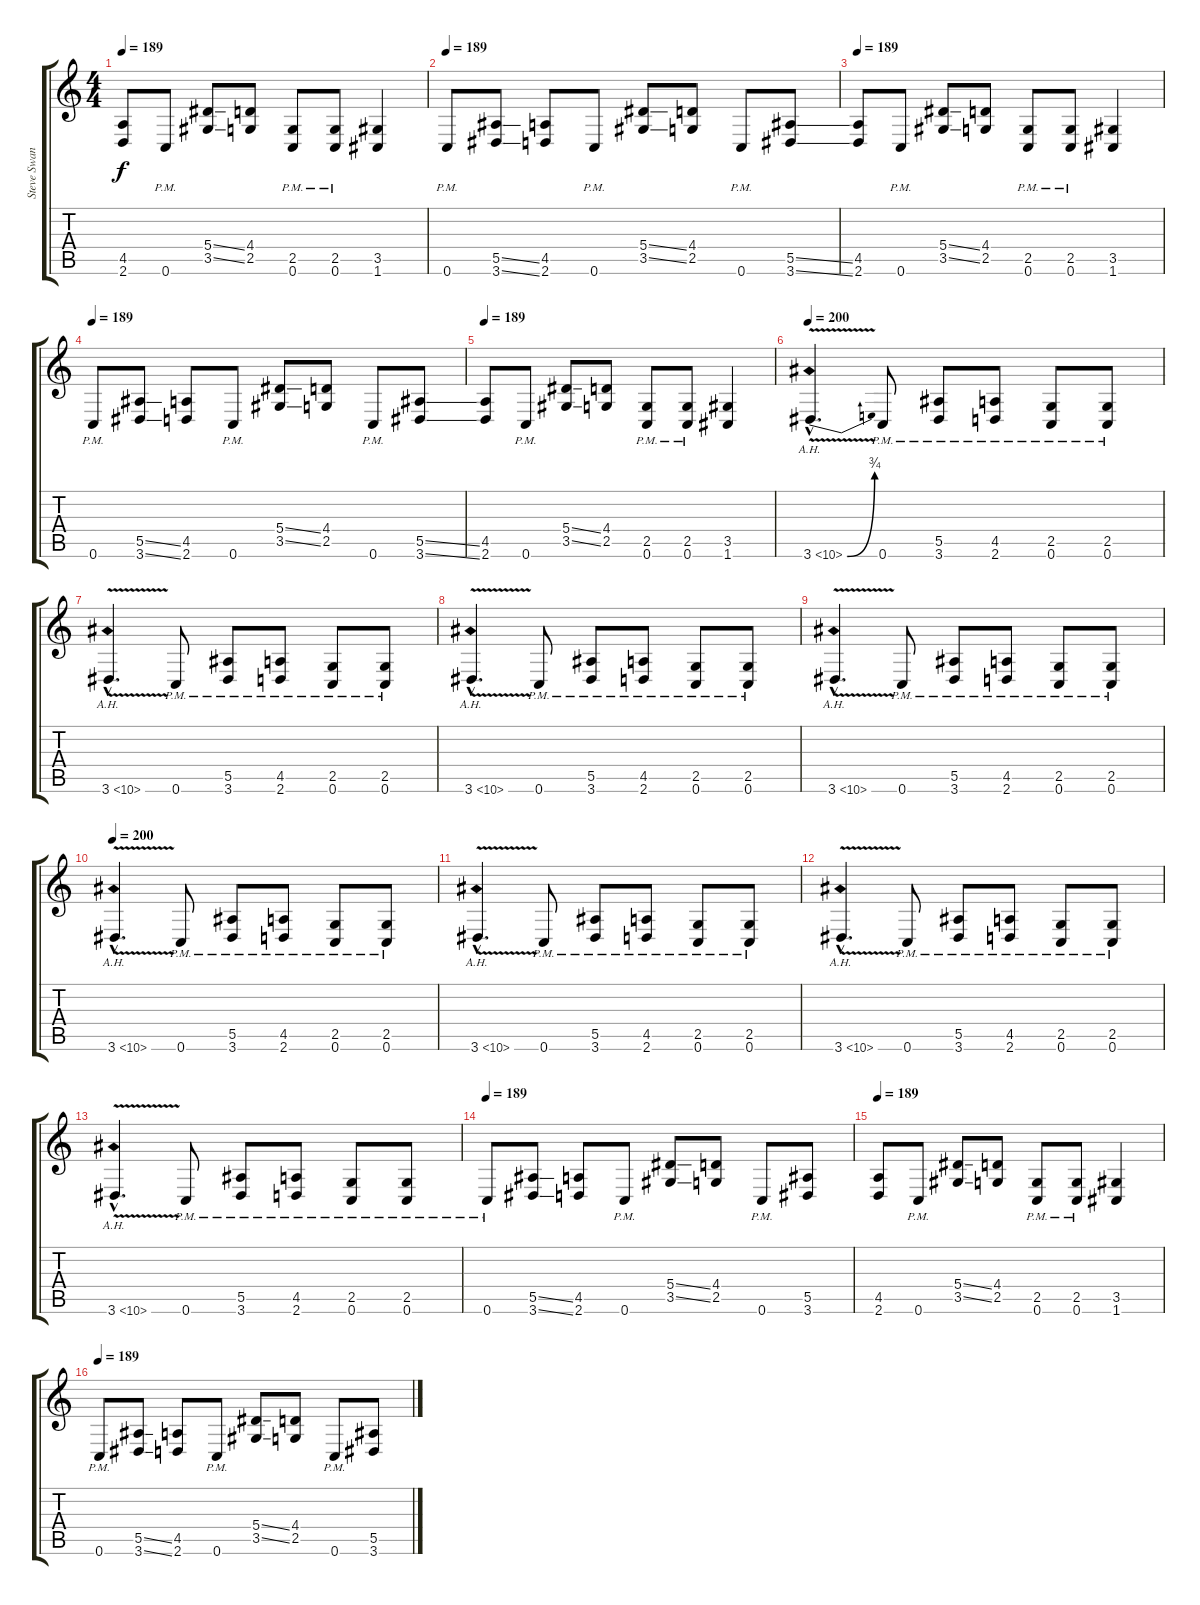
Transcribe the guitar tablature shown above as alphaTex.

\track ("Steve Swanson (Guitar)" "Steve Swan") {instrument distortionguitar}
\staff {score tabs}
\tuning (C4 G3 Eb3 Bb2 F2 C2) {hide}
\ts (4 4)
\tempo 189
\clef g2
\ks c
(4.5 2.6).8{dy f} 0.6{pm}.8 (5.4{ss} 3.5{ss}).8 (4.4 2.5).8 (2.5{pm} 0.6{pm}).8 (2.5{pm} 0.6{pm}).8 (3.5 1.6).4 |
\tempo 189
0.6{pm}.8 (5.5{ss} 3.6{ss}).8 (4.5 2.6).8 0.6{pm}.8 (5.4{ss} 3.5{ss}).8 (4.4 2.5).8 0.6{pm}.8 (5.5{ss} 3.6{ss}).8 |
\tempo 189
(4.5 2.6).8 0.6{pm}.8 (5.4{ss} 3.5{ss}).8 (4.4 2.5).8 (2.5{pm} 0.6{pm}).8 (2.5{pm} 0.6{pm}).8 (3.5 1.6).4 |
\tempo 189
0.6{pm}.8 (5.5{ss} 3.6{ss}).8 (4.5 2.6).8 0.6{pm}.8 (5.4{ss} 3.5{ss}).8 (4.4 2.5).8 0.6{pm}.8 (5.5{ss} 3.6{ss}).8 |
\tempo 189
(4.5 2.6).8 0.6{pm}.8 (5.4{ss} 3.5{ss}).8 (4.4 2.5).8 (2.5{pm} 0.6{pm}).8 (2.5{pm} 0.6{pm}).8 (3.5 1.6).4 |
\tempo 200
3.6{be (bend 0 0 60 3) ah 7 v hac}.4{d} 0.6{pm}.8 (5.5{pm} 3.6{pm}).8 (4.5{pm} 2.6{pm}).8 (2.5{pm} 0.6{pm}).8 (2.5{pm} 0.6{pm}).8 |
3.6{ah 7 v hac}.4{d} 0.6{pm}.8 (5.5{pm} 3.6{pm}).8 (4.5{pm} 2.6{pm}).8 (2.5{pm} 0.6{pm}).8 (2.5{pm} 0.6{pm}).8 |
3.6{ah 7 v hac}.4{d} 0.6{pm}.8 (5.5{pm} 3.6{pm}).8 (4.5{pm} 2.6{pm}).8 (2.5{pm} 0.6{pm}).8 (2.5{pm} 0.6{pm}).8 |
3.6{ah 7 v hac}.4{d} 0.6{pm}.8 (5.5{pm} 3.6{pm}).8 (4.5{pm} 2.6{pm}).8 (2.5{pm} 0.6{pm}).8 (2.5{pm} 0.6{pm}).8 |
\tempo 200
3.6{ah 7 v hac}.4{d} 0.6{pm}.8 (5.5{pm} 3.6{pm}).8 (4.5{pm} 2.6{pm}).8 (2.5{pm} 0.6{pm}).8 (2.5{pm} 0.6{pm}).8 |
3.6{ah 7 v hac}.4{d} 0.6{pm}.8 (5.5{pm} 3.6{pm}).8 (4.5{pm} 2.6{pm}).8 (2.5{pm} 0.6{pm}).8 (2.5{pm} 0.6{pm}).8 |
3.6{ah 7 v hac}.4{d} 0.6{pm}.8 (5.5{pm} 3.6{pm}).8 (4.5{pm} 2.6{pm}).8 (2.5{pm} 0.6{pm}).8 (2.5{pm} 0.6{pm}).8 |
3.6{ah 7 v hac}.4{d} 0.6{pm}.8 (5.5{pm} 3.6{pm}).8 (4.5{pm} 2.6{pm}).8 (2.5{pm} 0.6{pm}).8 (2.5{pm} 0.6{pm}).8 |
\tempo 189
0.6{pm}.8 (5.5{ss} 3.6{ss}).8 (4.5 2.6).8 0.6{pm}.8 (5.4{ss} 3.5{ss}).8 (4.4 2.5).8 0.6{pm}.8 (5.5 3.6).8 |
\tempo 189
(4.5 2.6).8 0.6{pm}.8 (5.4{ss} 3.5{ss}).8 (4.4 2.5).8 (2.5{pm} 0.6{pm}).8 (2.5{pm} 0.6{pm}).8 (3.5 1.6).4 |
\tempo 189
0.6{pm}.8 (5.5{ss} 3.6{ss}).8 (4.5 2.6).8 0.6{pm}.8 (5.4{ss} 3.5{ss}).8 (4.4 2.5).8 0.6{pm}.8 (5.5{ss} 3.6{ss}).8
